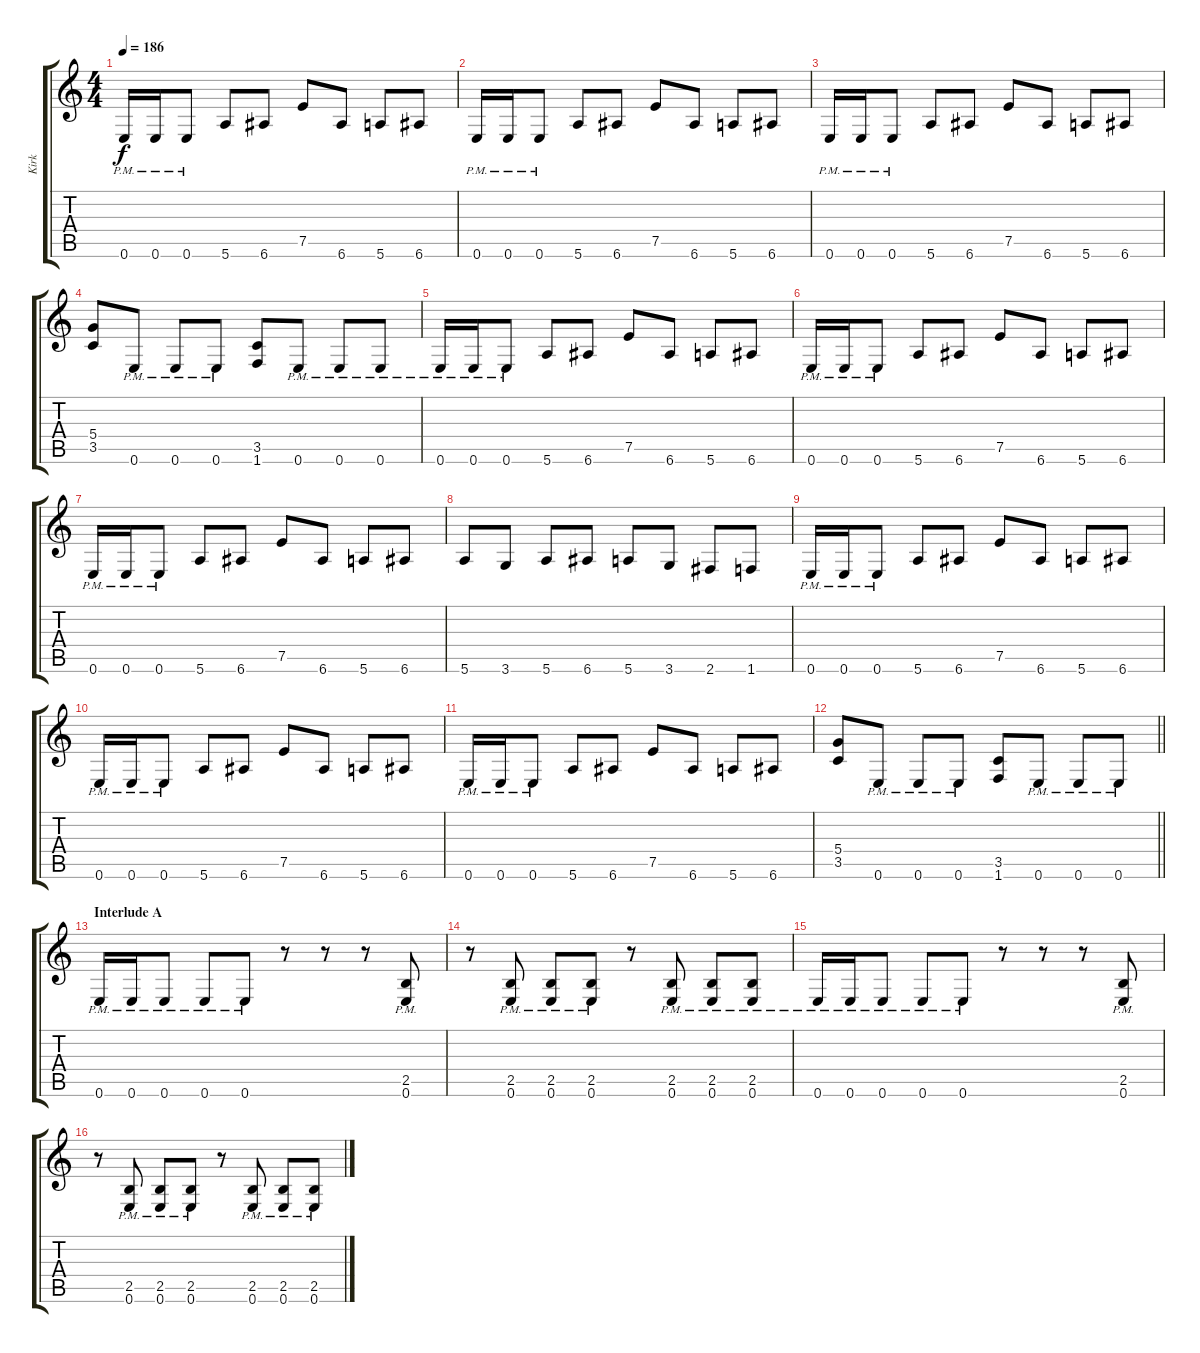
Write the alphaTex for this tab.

\track ("Kirk" "Kirk") {instrument distortionguitar}
\staff {score tabs}
\tuning (E4 B3 G3 D3 A2 E2) {hide}
\ts (4 4)
\tempo 186
\clef g2
\ks c
0.6{pm}.16{dy f} 0.6{pm}.16 0.6{pm}.8 5.6.8 6.6.8 7.5.8 6.6.8 5.6.8 6.6.8 |
0.6{pm}.16 0.6{pm}.16 0.6{pm}.8 5.6.8 6.6.8 7.5.8 6.6.8 5.6.8 6.6.8 |
0.6{pm}.16 0.6{pm}.16 0.6{pm}.8 5.6.8 6.6.8 7.5.8 6.6.8 5.6.8 6.6.8 |
(5.4 3.5).8 0.6{pm}.8 0.6{pm}.8 0.6{pm}.8 (3.5 1.6).8 0.6{pm}.8 0.6{pm}.8 0.6{pm}.8 |
0.6{pm}.16 0.6{pm}.16 0.6{pm}.8 5.6.8 6.6.8 7.5.8 6.6.8 5.6.8 6.6.8 |
0.6{pm}.16 0.6{pm}.16 0.6{pm}.8 5.6.8 6.6.8 7.5.8 6.6.8 5.6.8 6.6.8 |
0.6{pm}.16 0.6{pm}.16 0.6{pm}.8 5.6.8 6.6.8 7.5.8 6.6.8 5.6.8 6.6.8 |
5.6.8 3.6.8 5.6.8 6.6.8 5.6.8 3.6.8 2.6.8 1.6.8 |
0.6{pm}.16 0.6{pm}.16 0.6{pm}.8 5.6.8 6.6.8 7.5.8 6.6.8 5.6.8 6.6.8 |
0.6{pm}.16 0.6{pm}.16 0.6{pm}.8 5.6.8 6.6.8 7.5.8 6.6.8 5.6.8 6.6.8 |
0.6{pm}.16 0.6{pm}.16 0.6{pm}.8 5.6.8 6.6.8 7.5.8 6.6.8 5.6.8 6.6.8 |
\barLineRight lightlight
(5.4 3.5).8 0.6{pm}.8 0.6{pm}.8 0.6{pm}.8 (3.5 1.6).8 0.6{pm}.8 0.6{pm}.8 0.6{pm}.8 |
\section ("" "Interlude A")
0.6{pm}.16 0.6{pm}.16 0.6{pm}.8 0.6{pm}.8 0.6{pm}.8 r.8 r.8 r.8 (2.5{pm} 0.6{pm}).8 |
r.8 (2.5{pm} 0.6{pm}).8 (2.5{pm} 0.6{pm}).8 (2.5{pm} 0.6{pm}).8 r.8 (2.5{pm} 0.6{pm}).8 (2.5{pm} 0.6{pm}).8 (2.5{pm} 0.6).8 |
0.6{pm}.16 0.6{pm}.16 0.6{pm}.8 0.6{pm}.8 0.6{pm}.8 r.8 r.8 r.8 (2.5{pm} 0.6{pm}).8 |
r.8 (2.5{pm} 0.6{pm}).8 (2.5{pm} 0.6{pm}).8 (2.5{pm} 0.6{pm}).8 r.8 (2.5{pm} 0.6{pm}).8 (2.5{pm} 0.6{pm}).8 (2.5{pm} 0.6).8
